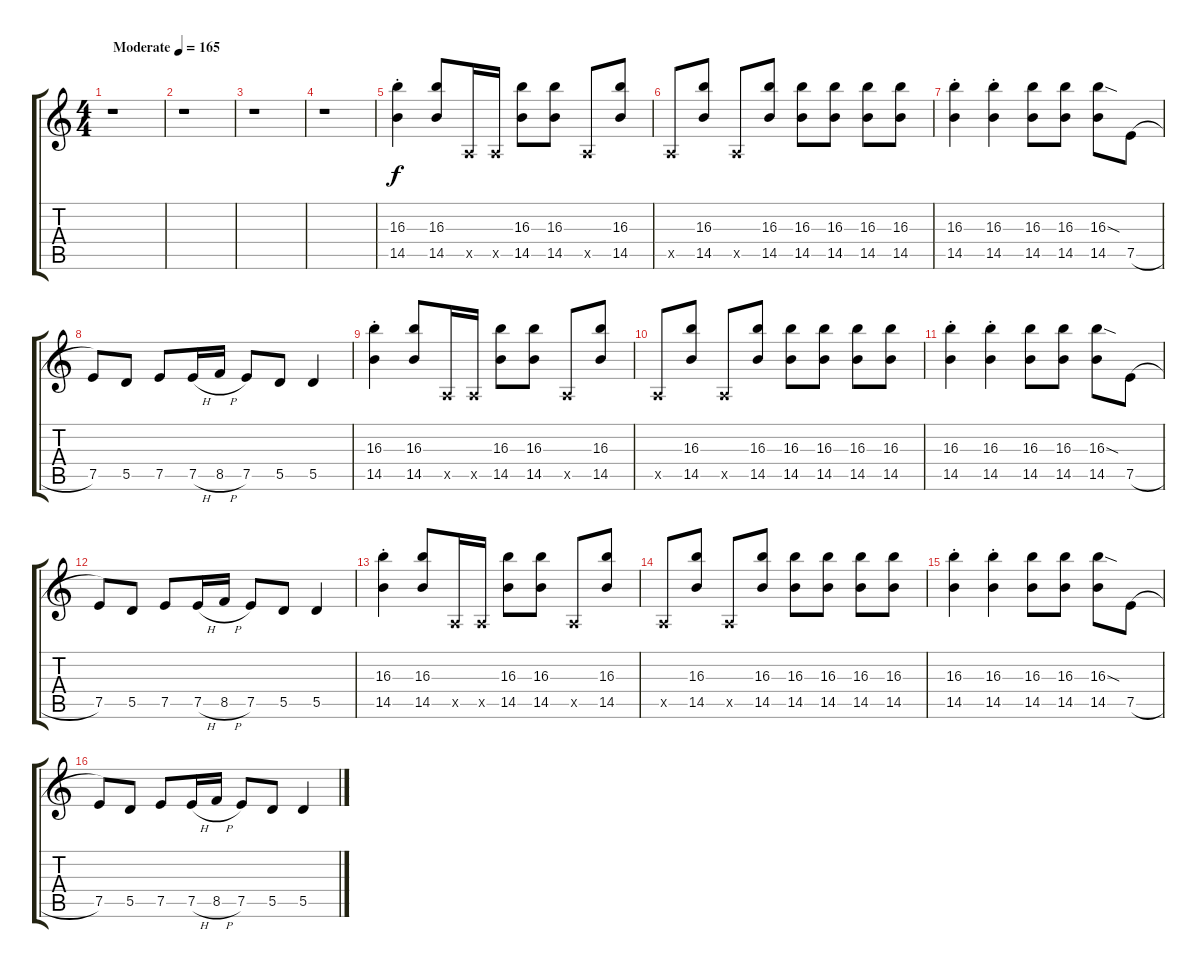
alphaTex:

\track "" {instrument distortionguitar}
\staff {score tabs}
\tuning (E4 B3 G3 D3 A2 D2) {hide}
\ts (4 4)
\tempo (165 "Moderate")
\clef g2
\ks c
r.1{dy f instrument distortionguitar} |
r.1 |
r.1 |
r.1 |
(16.3 14.5{st}).4 (16.3 14.5).8 0.5{x}.16 0.5{x}.16 (16.3 14.5).8 (16.3 14.5).8 0.5{x}.8 (16.3 14.5).8 |
0.5{x}.8 (16.3 14.5).8 0.5{x}.8 (16.3 14.5).8 (16.3 14.5).8 (16.3 14.5).8 (16.3 14.5).8 (16.3 14.5).8 |
(16.3 14.5{st}).4 (16.3 14.5{st}).4 (16.3 14.5).8 (16.3 14.5).8 (16.3{sod} 14.5).8 7.5{h}.8 |
7.5.8 5.5.8 7.5.8 7.5{h}.16 8.5{h}.16 7.5.8 5.5.8 5.5.4 |
(16.3 14.5{st}).4 (16.3 14.5).8 0.5{x}.16 0.5{x}.16 (16.3 14.5).8 (16.3 14.5).8 0.5{x}.8 (16.3 14.5).8 |
0.5{x}.8 (16.3 14.5).8 0.5{x}.8 (16.3 14.5).8 (16.3 14.5).8 (16.3 14.5).8 (16.3 14.5).8 (16.3 14.5).8 |
(16.3 14.5{st}).4 (16.3 14.5{st}).4 (16.3 14.5).8 (16.3 14.5).8 (16.3{sod} 14.5).8 7.5{h}.8 |
7.5.8 5.5.8 7.5.8 7.5{h}.16 8.5{h}.16 7.5.8 5.5.8 5.5.4 |
(16.3 14.5{st}).4 (16.3 14.5).8 0.5{x}.16 0.5{x}.16 (16.3 14.5).8 (16.3 14.5).8 0.5{x}.8 (16.3 14.5).8 |
0.5{x}.8 (16.3 14.5).8 0.5{x}.8 (16.3 14.5).8 (16.3 14.5).8 (16.3 14.5).8 (16.3 14.5).8 (16.3 14.5).8 |
(16.3 14.5{st}).4 (16.3 14.5{st}).4 (16.3 14.5).8 (16.3 14.5).8 (16.3{sod} 14.5).8 7.5{h}.8 |
7.5.8 5.5.8 7.5.8 7.5{h}.16 8.5{h}.16 7.5.8 5.5.8 5.5.4
